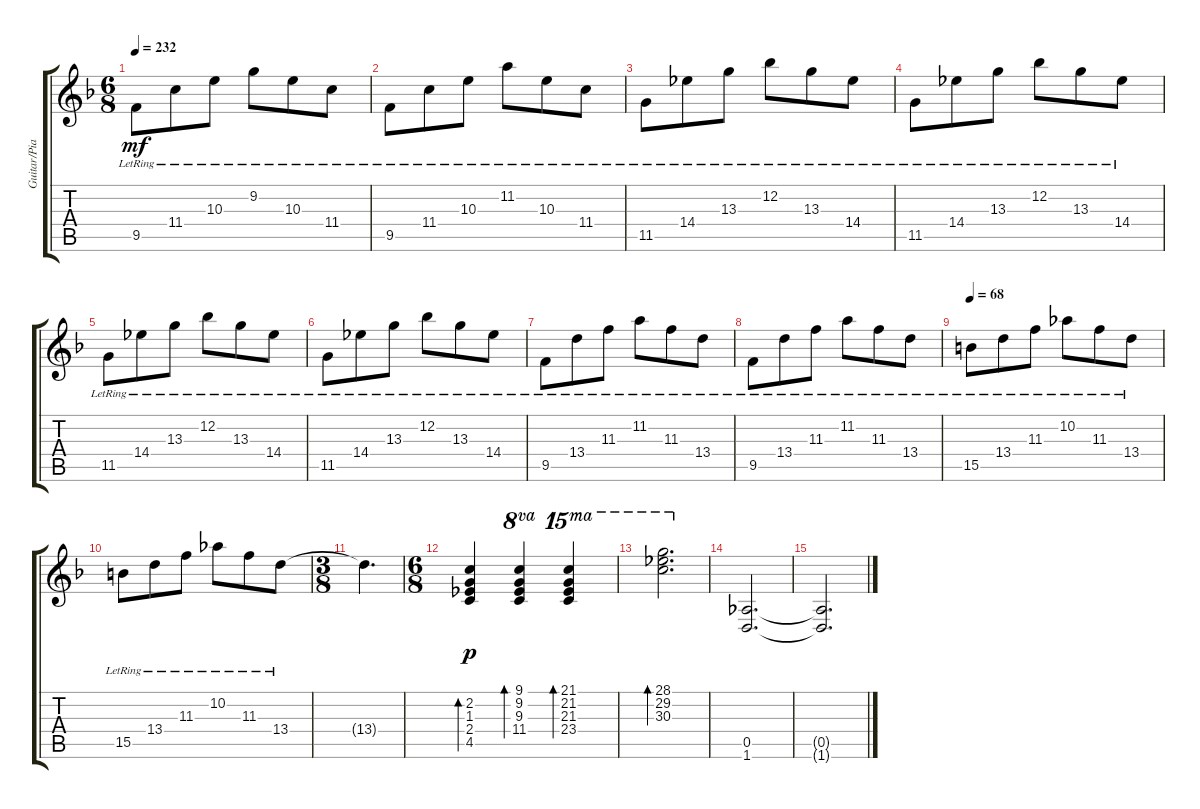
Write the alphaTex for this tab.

\track ("Guitar/Piano" "Guitar/Pia") {instrument distortionguitar}
\staff {score tabs}
\tuning (Eb4 Bb3 Gb3 Db3 Ab2 Db2) {hide}
\ts (6 8)
\tempo 232
\clef g2
\ks f
9.5{lr}.8{dy mf} 11.4{lr}.8 10.3{lr}.8 9.2{lr}.8 10.3{lr}.8 11.4{lr}.8 |
9.5{lr}.8 11.4{lr}.8 10.3{lr}.8 11.2{lr}.8 10.3{lr}.8 11.4{lr}.8 |
11.5{lr}.8 14.4{lr}.8 13.3{lr}.8 12.2{lr}.8 13.3{lr}.8 14.4{lr}.8 |
11.5{lr}.8 14.4{lr}.8 13.3{lr}.8 12.2{lr}.8 13.3{lr}.8 14.4{lr}.8 |
11.5{lr}.8 14.4{lr}.8 13.3{lr}.8 12.2{lr}.8 13.3{lr}.8 14.4{lr}.8 |
11.5{lr}.8 14.4{lr}.8 13.3{lr}.8 12.2{lr}.8 13.3{lr}.8 14.4{lr}.8 |
9.5{lr}.8 13.4{lr}.8 11.3{lr}.8 11.2{lr}.8 11.3{lr}.8 13.4{lr}.8 |
9.5{lr}.8 13.4{lr}.8 11.3{lr}.8 11.2{lr}.8 11.3{lr}.8 13.4{lr}.8 |
\tempo 68
15.5{lr}.8{volume 7} 13.4{lr}.8 11.3{lr}.8 10.2{lr}.8 11.3{lr}.8 13.4{lr}.8 |
15.5{lr}.8 13.4{lr}.8 11.3{lr}.8 10.2{lr}.8 11.3{lr}.8 13.4{lr}.8 |
\ts (3 8)
13.4{t}.4{d} |
\ts (6 8)
(2.2 1.3 2.4 4.5).4{bd 30 dy p} (9.1 9.2 9.3 11.4).4{bd 30 ot 8va} (21.1 21.2 21.3 23.4).4{bd 30 ot 15ma} |
(28.1 29.2 30.3).2{d bd 30 ot 15ma} |
(0.5 1.6).2{d} |
(0.5{t} 1.6{t}).2{d}
